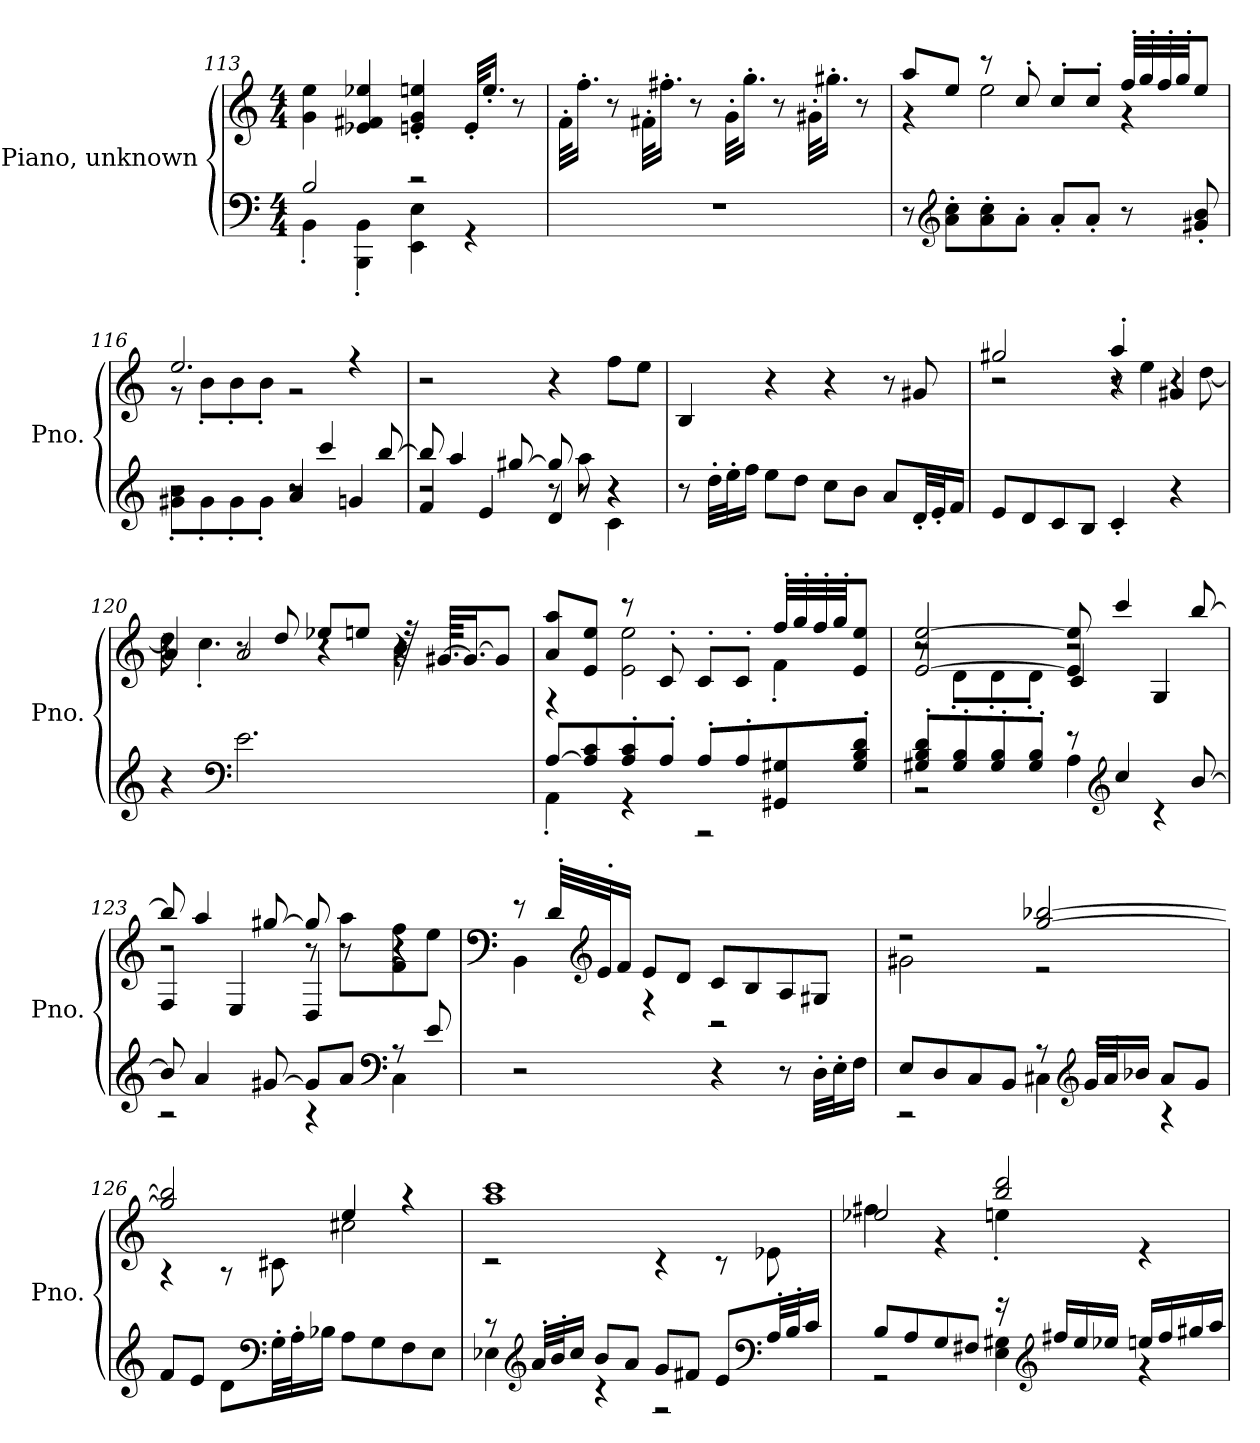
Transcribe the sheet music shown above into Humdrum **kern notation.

**kern	**kern
*part1	*part1
*staff2	*staff1
*I"Piano, unknown	*
*I'Pno.	*
*clefF4	*clefG2
*k[]	*k[]
*M4/4	*M4/4
=113	=113
*^	*
2B/	4BB'\	4g\ 4ee\
.	4BBB\' 4BB\'	4e-X/ 4f#X/ 4ee-X/
2r	4EE\ 4E\	4en/' 4g/' 4een/'
.	4r	32e'/KLL
.	.	16.ee'/JJ
.	.	8r
*v	*v	*
=114	=114
1r	32f'\KLL
.	16.ff'\JJ
.	8r
.	32f#X'\KLL
.	16.ff#X'\JJ
.	8r
.	32g'\KLL
.	16.gg'\JJ
.	8r
.	32g#X'\KLL
.	16.gg#X'\JJ
.	8r
!!LO:LB:g=z
=115	=115
*	*^
8r	8aa/L	4r
*clefG2	*	*
8a\' 8cc\'L	8ee/J	.
8a\' 8cc\'	8r	2ee\
8a'\J	8cc'/	.
8a'/L	8cc'/L	.
8a'/J	8cc'/J	.
8r	32ff'/LLL	4r
.	32gg'/	.
.	32ff'/	.
.	32gg'/JJ	.
8g#X/' 8b/'	8ee/J	.
=116	=116	=116
*^	*	*
*	*^	*	*
2r	8g#X\' 8b\'L	2r	2.ee/	8r
.	8g#'\	.	.	8b'\L
.	8g#'\	.	.	8b'\
.	8g#'\J	.	.	8b'\J
8r	2r	4a/	.	2r
4ccc/	.	.	.	.
.	.	4gn/	4r	.
[8bb/	.	.	.	.
*	*	*	*v	*v
=117	=117	=117	=117
8bb/]	2r	4f/	2r
4aa/	.	.	.
.	.	4e/	.
[8gg#X/	.	.	.
8gg#/]	8r	4d/	4r
8r	8aa\	.	.
4r	4c\	4r	8ff\L
.	.	.	8ee\J
*v	*v	*v	*
!!LO:LB:g=z
=118	=118
8r	4B/
32dd'\LLL	.
32ee'\J	.
16ff\JJ	.
8ee\L	4r
8dd\J	.
8cc\L	4r
8b\J	.
8a/L	8r
32d'/LL	8g#X/
32e'/J	.
16f/JJ	.
=119	=119
*	*^
*	*	*^
8e/L	2gg#X/	2r	2r
8d/	.	.	.
8c/	.	.	.
8B/J	.	.	.
4c'/	4aa'/	8r	4r
.	.	4ee\	.
4r	4r	.	4g#X/
.	.	[8dd\	.
=120	=120	=120	=120
4r	4r	8dd\]	4a/
.	.	4.cc'\	.
*clefF4	*	*	*
2.e\	8r	.	2a/
.	8dd/	.	.
.	8ee-X/L	4r	.
.	8een/J	.	.
.	128r	4b\	4r
.	[64.g#X/KKLL	.	.
.	16.g#/J_	.	.
.	8g#/J]	.	.
*	*	*v	*v
!!LO:LB:g=z
=121	=121	=121
*^	*	*
[8A/L	4AA'\	8a/ 8aa/L	4r
8A/] 8c/	.	8e/ 8ee/J	.
8A/' 8c/'	4r	8r	2e\ 2ee\
8A'/J	.	8c'/	.
8A'/L	2r	8c'/L	.
8A'/	.	8c'/J	.
8GG#X/ 8G#X/	.	32ff'/LLL	4f'\
.	.	32gg'/	.
.	.	32ff'/	.
.	.	32gg'/JJ	.
8G#/' 8B/' 8d/'J	.	8e/ 8ee/J	.
=122	=122	=122	=122
*	*	*	*^
8G#X/' 8B/' 8d/'L	2r	[2e/ [2ee/	8r	2r
8G#/' 8B/'	.	.	8d'\L	.
8G#/' 8B/'	.	.	8d'\	.
8G#/' 8B/'J	.	.	8d'\J	.
8r	4A\	8e/] 8ee/]	2r	4c/
*clefG2	*	*	*	*
4cc/	.	4ccc/	.	.
.	4r	.	.	4G/
[8b/	.	[8bb/	.	.
=123	=123	=123	=123	=123
8b/]	2r	8bb/]	2r	4F/
4a/	.	4aa/	.	.
.	.	.	.	4E/
[8g#X/	.	[8gg#X/	.	.
8g#/L]	4r	8gg#/]	8r	4D/
8a/J	.	8r	8aa\L	.
*clefF4	*	*	*	*
8r	4C\	4r	8f\ 8ff\	4r
8e/	.	.	8ee\J	.
*v	*v	*	*	*
*	*v	*v	*v
!!LO:LB:g=z
=124	=124
*	*clefF4
*	*^
2r	8r	4BB\
.	32d'/LLL	.
*	*clefG2	*
.	32e'/J	.
.	16f/JJ	.
.	8e/L	4r
.	8d/J	.
4r	8c/L	2r
.	8B/	.
8r	8A/	.
32D'\LLL	8G#X/J	.
32E'\J	.	.
16F\JJ	.	.
=125	=125	=125
*^	*	*
8E/L	2r	2r	2g#X\
8D/	.	.	.
8C/	.	.	.
8BB/J	.	.	.
8r	4C#X\	[2gg/ [2bb-X/	2r
*clefG2	*	*	*
32g'/LLL	.	.	.
32a'/J	.	.	.
16b-X/JJ	.	.	.
8a/L	4r	.	.
8g/J	.	.	.
*v	*v	*	*
=126	=126	=126
8f/L	2gg/] 2bb-/]	4r
8e/J	.	.
8d\L	.	8r
*clefF4	*	*
32G'\LL	.	8c#X\
32A'\J	.	.
16B-X\JJ	.	.
8A\L	4ee/	2cc#X\
8G\	.	.
8F\	4r	.
8E\J	.	.
!!LO:PB:g=z	!!
=127	=127	=127
*^	*	*
8r	4E-X\	1aa 1ccc	2r
*clefG2	*	*	*
32a'/LLL	.	.	.
32b'/J	.	.	.
16cc/JJ	.	.	.
8b/L	4r	.	.
8a/J	.	.	.
8g/L	2r	.	4r
8f#X/J	.	.	.
8e/L	.	.	8r
*clefF4	*	*	*
32A'/LL	.	.	8e-X\
32B'/J	.	.	.
16c/JJ	.	.	.
=128	=128	=128	=128
8B/L	2r	2ee-X/	4ff#X\
8A/	.	.	.
8G/	.	.	4r
8F#X/J	.	.	.
16r	4E\ 4G#X\	2bb/ 2ddd/	4een'\
*clefG2	*	*	*
16ff#X/LL	.	.	.
16ee/	.	.	.
16ee-X/JJ	.	.	.
16een/LL	4r	.	4r
16ff#/	.	.	.
16gg#X/	.	.	.
16aa/JJ	.	.	.
*v	*v	*	*
*	*v	*v
=	=
*-	*-
